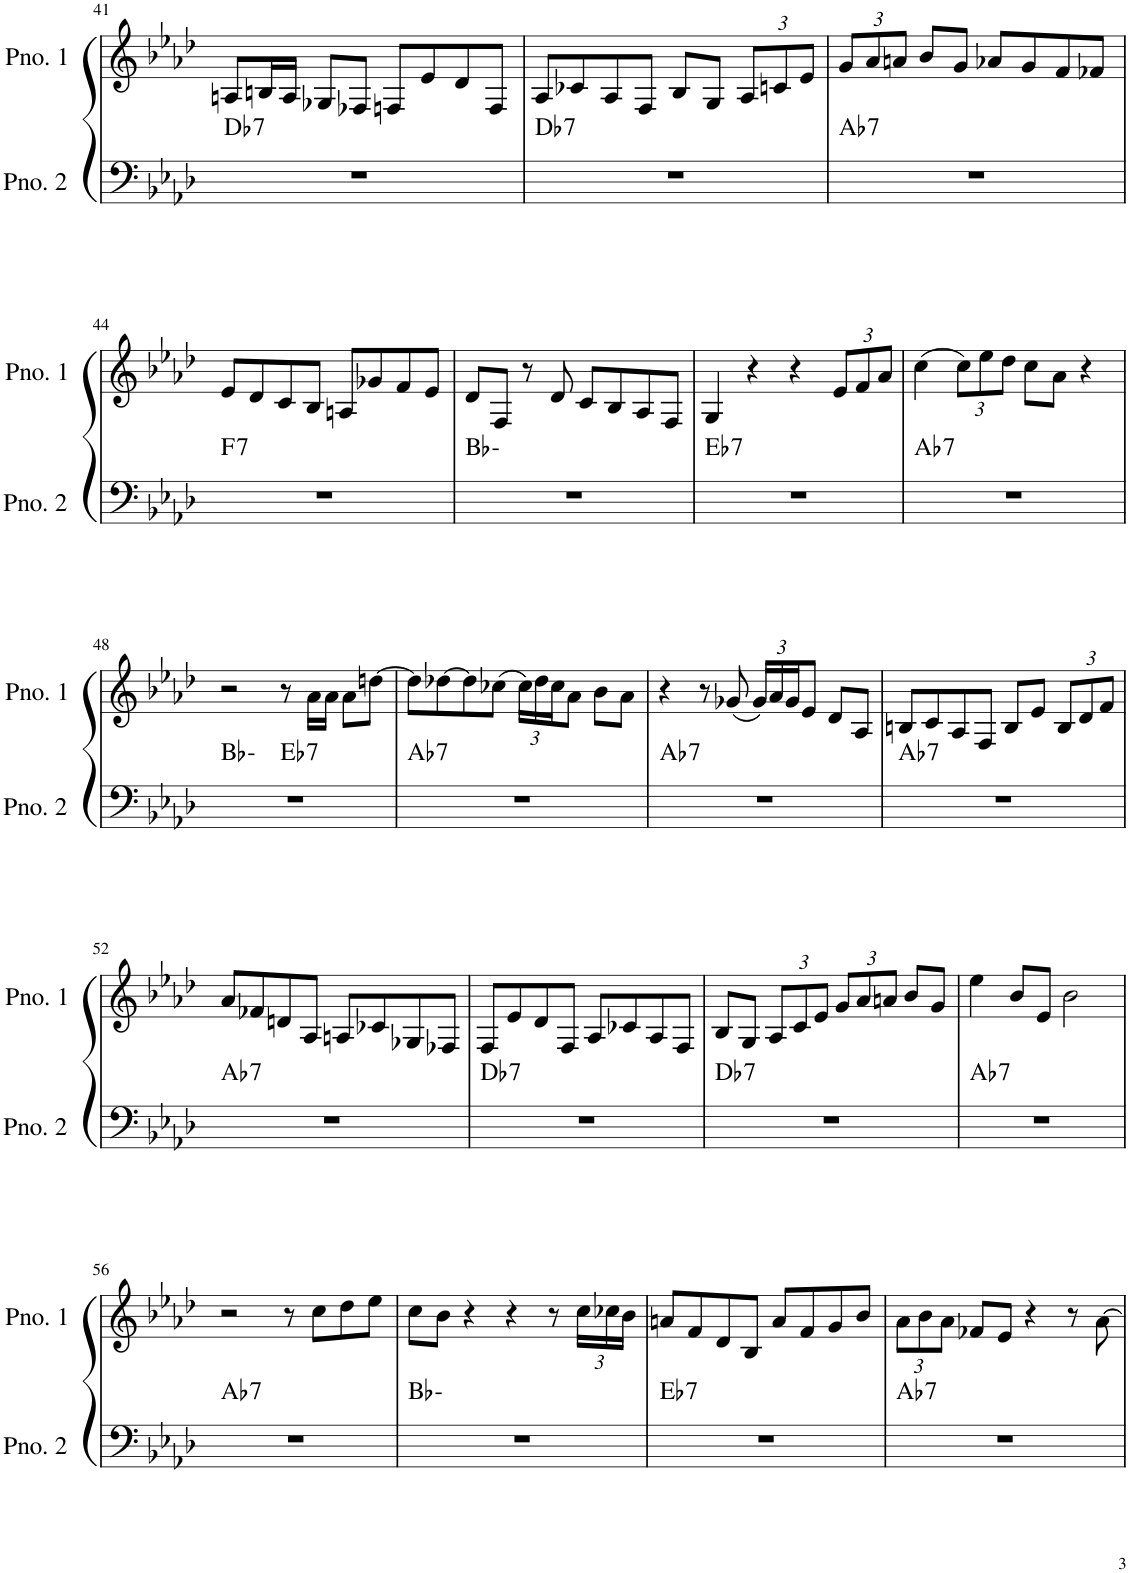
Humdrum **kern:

**kern	**harte	**kern
*part2	*part2	*part1
*staff2	*	*staff1
*I"ピアノ 2	*	*I"ピアノ 1
!!LO:PB:g=z
*clefF4	*	*clefG2
*k[b-e-a-d-]	*	*k[b-e-a-d-]
*M4/4	*	*M4/4
=41	=41	=41
!	!LO:H:kt=7	!
1r	Db:7	8An/L
.	.	16Bn/L
.	.	16A/JJ
.	.	8G-X/L
.	.	8F-X/J
.	.	8Fn/L
.	.	8e-/
.	.	8d-/
.	.	8F/J
=42	=42	=42
!	!LO:H:kt=7	!
1r	Db:7	8A-/L
.	.	8c-X/
.	.	8A-/
.	.	8F/J
.	.	8B-/L
.	.	8G/J
*	*	*Xbrackettup
.	.	12A-/L
.	.	12cn/
.	.	12e-/J
=43	=43	=43
!	!LO:H:kt=7	!
1r	Ab:7	12g/L
.	.	12a-/
.	.	12an/J
.	.	8b-/L
.	.	8g/J
.	.	8a-X/L
.	.	8g/
.	.	8f/
.	.	8f-X/J
!!LO:LB:g=z
=44	=44	=44
!	!LO:H:kt=7	!
1r	F:7	8e-/L
.	.	8d-/
.	.	8c/
.	.	8B-/J
.	.	8An/L
.	.	8g-X/
.	.	8f/
.	.	8e-/J
=45	=45	=45
1r	Bb:min	8d-/L
.	.	8F/J
.	.	8r
.	.	8d-/
.	.	8c/L
.	.	8B-/
.	.	8A-/
.	.	8F/J
=46	=46	=46
!	!LO:H:kt=7	!
1r	Eb:7	4G/
.	.	4r
.	.	4r
.	.	12e-/L
.	.	12f/
.	.	12a-/J
=47	=47	=47
!	!LO:H:kt=7	!
1r	Ab:7	(4cc\
.	.	12cc\L)
.	.	12ee-\
.	.	12dd-\J
.	.	8cc\L
.	.	8a-\J
.	.	4r
!!LO:LB:g=z
=48	=48	=48
*^	*	*
1r	2ryy	Bb:min	2r
!	!	!LO:H:kt=7	!
.	2ryy	Eb:7	8r
.	.	.	16a-\LL
.	.	.	16a-\JJ
.	.	.	8a-\L
.	.	.	[8ddn\J
=49	=49	=49	=49
!	!	!LO:H:kt=7	!
*v	*v	*	*
1r	Ab:7	8dd\L]
.	.	[8dd-X\
.	.	8dd-\]
.	.	(8cc-X\J
.	.	24cc-\LL)
.	.	24dd-\
.	.	24cc-\J
.	.	8a-\J
.	.	8b-\L
.	.	8a-\J
=50	=50	=50
!	!LO:H:kt=7	!
1r	Ab:7	4r
.	.	8r
.	.	(8g-X/
.	.	24g-/LL)
.	.	24a-/
.	.	24g-/J
.	.	8e-/J
.	.	8d-/L
.	.	8A-/J
=51	=51	=51
!	!LO:H:kt=7	!
1r	Ab:7	8Bn/L
.	.	8c/
.	.	8A-/
.	.	8F/J
.	.	8B/L
.	.	8e-/J
.	.	12B/L
.	.	12d-/
.	.	12f/J
!!LO:LB:g=z
=52	=52	=52
!	!LO:H:kt=7	!
1r	Ab:7	8a-/L
.	.	8f-X/
.	.	8dn/
.	.	8A-/J
.	.	8An/L
.	.	8c-X/
.	.	8G-X/
.	.	8F-X/J
=53	=53	=53
!	!LO:H:kt=7	!
1r	Db:7	8F/L
.	.	8e-/
.	.	8d-/
.	.	8F/J
.	.	8A-/L
.	.	8c-X/
.	.	8A-/
.	.	8F/J
=54	=54	=54
!	!LO:H:kt=7	!
1r	Db:7	8B-/L
.	.	8G/J
.	.	12A-/L
.	.	12c/
.	.	12e-/J
.	.	12g/L
.	.	12a-/
.	.	12an/J
.	.	8b-/L
.	.	8g/J
=55	=55	=55
!	!LO:H:kt=7	!
1r	Ab:7	4ee-\
.	.	8b-/L
.	.	8e-/J
.	.	2b-\
!!LO:LB:g=z
=56	=56	=56
!	!LO:H:kt=7	!
1r	Ab:7	2r
.	.	8r
.	.	8cc\L
.	.	8dd-\
.	.	8ee-\J
=57	=57	=57
1r	Bb:min	8cc\L
.	.	8b-\J
.	.	4r
.	.	4r
.	.	8r
.	.	24cc\LL
.	.	24cc-X\
.	.	24b-\JJ
=58	=58	=58
!	!LO:H:kt=7	!
1r	Eb:7	8an/L
.	.	8f/
.	.	8d-/
.	.	8B-/J
.	.	8a/L
.	.	8f/
.	.	8g/
.	.	8b-/J
=59	=59	=59
!	!LO:H:kt=7	!
1r	Ab:7	12a-\L
.	.	12b-\
.	.	12a-\J
.	.	8f-X/L
.	.	8e-/J
.	.	4r
.	.	8r
.	.	[8a-\
=	=	=
*-	*-	*-
